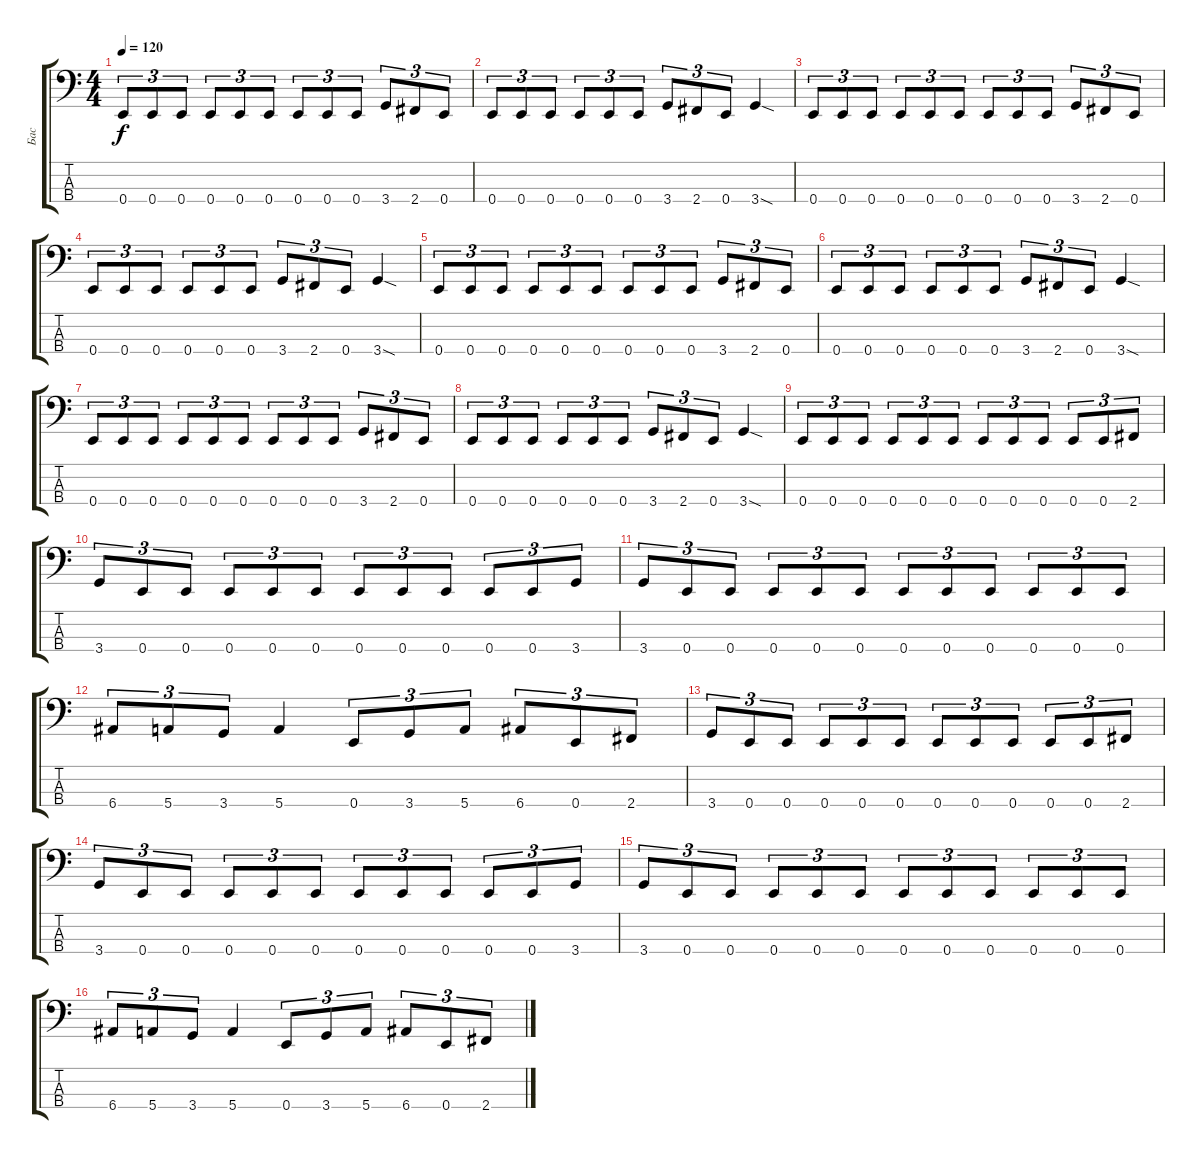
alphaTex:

\track ("Бас" "Бас") {instrument electricbassfinger}
\staff {score tabs}
\tuning (G2 D2 A1 E1) {hide}
\ts (4 4)
\tempo 120
\clef f4
\ks c
0.4.8{tu (3 2) dy f} 0.4.8{tu (3 2)} 0.4.8{tu (3 2)} 0.4.8{tu (3 2)} 0.4.8{tu (3 2)} 0.4.8{tu (3 2)} 0.4.8{tu (3 2)} 0.4.8{tu (3 2)} 0.4.8{tu (3 2)} 3.4.8{tu (3 2)} 2.4.8{tu (3 2)} 0.4.8{tu (3 2)} |
0.4.8{tu (3 2)} 0.4.8{tu (3 2)} 0.4.8{tu (3 2)} 0.4.8{tu (3 2)} 0.4.8{tu (3 2)} 0.4.8{tu (3 2)} 3.4.8{tu (3 2)} 2.4.8{tu (3 2)} 0.4.8{tu (3 2)} 3.4{sod}.4 |
0.4.8{tu (3 2)} 0.4.8{tu (3 2)} 0.4.8{tu (3 2)} 0.4.8{tu (3 2)} 0.4.8{tu (3 2)} 0.4.8{tu (3 2)} 0.4.8{tu (3 2)} 0.4.8{tu (3 2)} 0.4.8{tu (3 2)} 3.4.8{tu (3 2)} 2.4.8{tu (3 2)} 0.4.8{tu (3 2)} |
0.4.8{tu (3 2)} 0.4.8{tu (3 2)} 0.4.8{tu (3 2)} 0.4.8{tu (3 2)} 0.4.8{tu (3 2)} 0.4.8{tu (3 2)} 3.4.8{tu (3 2)} 2.4.8{tu (3 2)} 0.4.8{tu (3 2)} 3.4{sod}.4 |
0.4.8{tu (3 2)} 0.4.8{tu (3 2)} 0.4.8{tu (3 2)} 0.4.8{tu (3 2)} 0.4.8{tu (3 2)} 0.4.8{tu (3 2)} 0.4.8{tu (3 2)} 0.4.8{tu (3 2)} 0.4.8{tu (3 2)} 3.4.8{tu (3 2)} 2.4.8{tu (3 2)} 0.4.8{tu (3 2)} |
0.4.8{tu (3 2)} 0.4.8{tu (3 2)} 0.4.8{tu (3 2)} 0.4.8{tu (3 2)} 0.4.8{tu (3 2)} 0.4.8{tu (3 2)} 3.4.8{tu (3 2)} 2.4.8{tu (3 2)} 0.4.8{tu (3 2)} 3.4{sod}.4 |
0.4.8{tu (3 2)} 0.4.8{tu (3 2)} 0.4.8{tu (3 2)} 0.4.8{tu (3 2)} 0.4.8{tu (3 2)} 0.4.8{tu (3 2)} 0.4.8{tu (3 2)} 0.4.8{tu (3 2)} 0.4.8{tu (3 2)} 3.4.8{tu (3 2)} 2.4.8{tu (3 2)} 0.4.8{tu (3 2)} |
0.4.8{tu (3 2)} 0.4.8{tu (3 2)} 0.4.8{tu (3 2)} 0.4.8{tu (3 2)} 0.4.8{tu (3 2)} 0.4.8{tu (3 2)} 3.4.8{tu (3 2)} 2.4.8{tu (3 2)} 0.4.8{tu (3 2)} 3.4{sod}.4 |
0.4.8{tu (3 2)} 0.4.8{tu (3 2)} 0.4.8{tu (3 2)} 0.4.8{tu (3 2)} 0.4.8{tu (3 2)} 0.4.8{tu (3 2)} 0.4.8{tu (3 2)} 0.4.8{tu (3 2)} 0.4.8{tu (3 2)} 0.4.8{tu (3 2)} 0.4.8{tu (3 2)} 2.4.8{tu (3 2)} |
3.4.8{tu (3 2)} 0.4.8{tu (3 2)} 0.4.8{tu (3 2)} 0.4.8{tu (3 2)} 0.4.8{tu (3 2)} 0.4.8{tu (3 2)} 0.4.8{tu (3 2)} 0.4.8{tu (3 2)} 0.4.8{tu (3 2)} 0.4.8{tu (3 2)} 0.4.8{tu (3 2)} 3.4.8{tu (3 2)} |
3.4.8{tu (3 2)} 0.4.8{tu (3 2)} 0.4.8{tu (3 2)} 0.4.8{tu (3 2)} 0.4.8{tu (3 2)} 0.4.8{tu (3 2)} 0.4.8{tu (3 2)} 0.4.8{tu (3 2)} 0.4.8{tu (3 2)} 0.4.8{tu (3 2)} 0.4.8{tu (3 2)} 0.4.8{tu (3 2)} |
6.4.8{tu (3 2)} 5.4.8{tu (3 2)} 3.4.8{tu (3 2)} 5.4.4 0.4.8{tu (3 2)} 3.4.8{tu (3 2)} 5.4.8{tu (3 2)} 6.4.8{tu (3 2)} 0.4.8{tu (3 2)} 2.4.8{tu (3 2)} |
3.4.8{tu (3 2)} 0.4.8{tu (3 2)} 0.4.8{tu (3 2)} 0.4.8{tu (3 2)} 0.4.8{tu (3 2)} 0.4.8{tu (3 2)} 0.4.8{tu (3 2)} 0.4.8{tu (3 2)} 0.4.8{tu (3 2)} 0.4.8{tu (3 2)} 0.4.8{tu (3 2)} 2.4.8{tu (3 2)} |
3.4.8{tu (3 2)} 0.4.8{tu (3 2)} 0.4.8{tu (3 2)} 0.4.8{tu (3 2)} 0.4.8{tu (3 2)} 0.4.8{tu (3 2)} 0.4.8{tu (3 2)} 0.4.8{tu (3 2)} 0.4.8{tu (3 2)} 0.4.8{tu (3 2)} 0.4.8{tu (3 2)} 3.4.8{tu (3 2)} |
3.4.8{tu (3 2)} 0.4.8{tu (3 2)} 0.4.8{tu (3 2)} 0.4.8{tu (3 2)} 0.4.8{tu (3 2)} 0.4.8{tu (3 2)} 0.4.8{tu (3 2)} 0.4.8{tu (3 2)} 0.4.8{tu (3 2)} 0.4.8{tu (3 2)} 0.4.8{tu (3 2)} 0.4.8{tu (3 2)} |
6.4.8{tu (3 2)} 5.4.8{tu (3 2)} 3.4.8{tu (3 2)} 5.4.4 0.4.8{tu (3 2)} 3.4.8{tu (3 2)} 5.4.8{tu (3 2)} 6.4.8{tu (3 2)} 0.4.8{tu (3 2)} 2.4.8{tu (3 2)}
